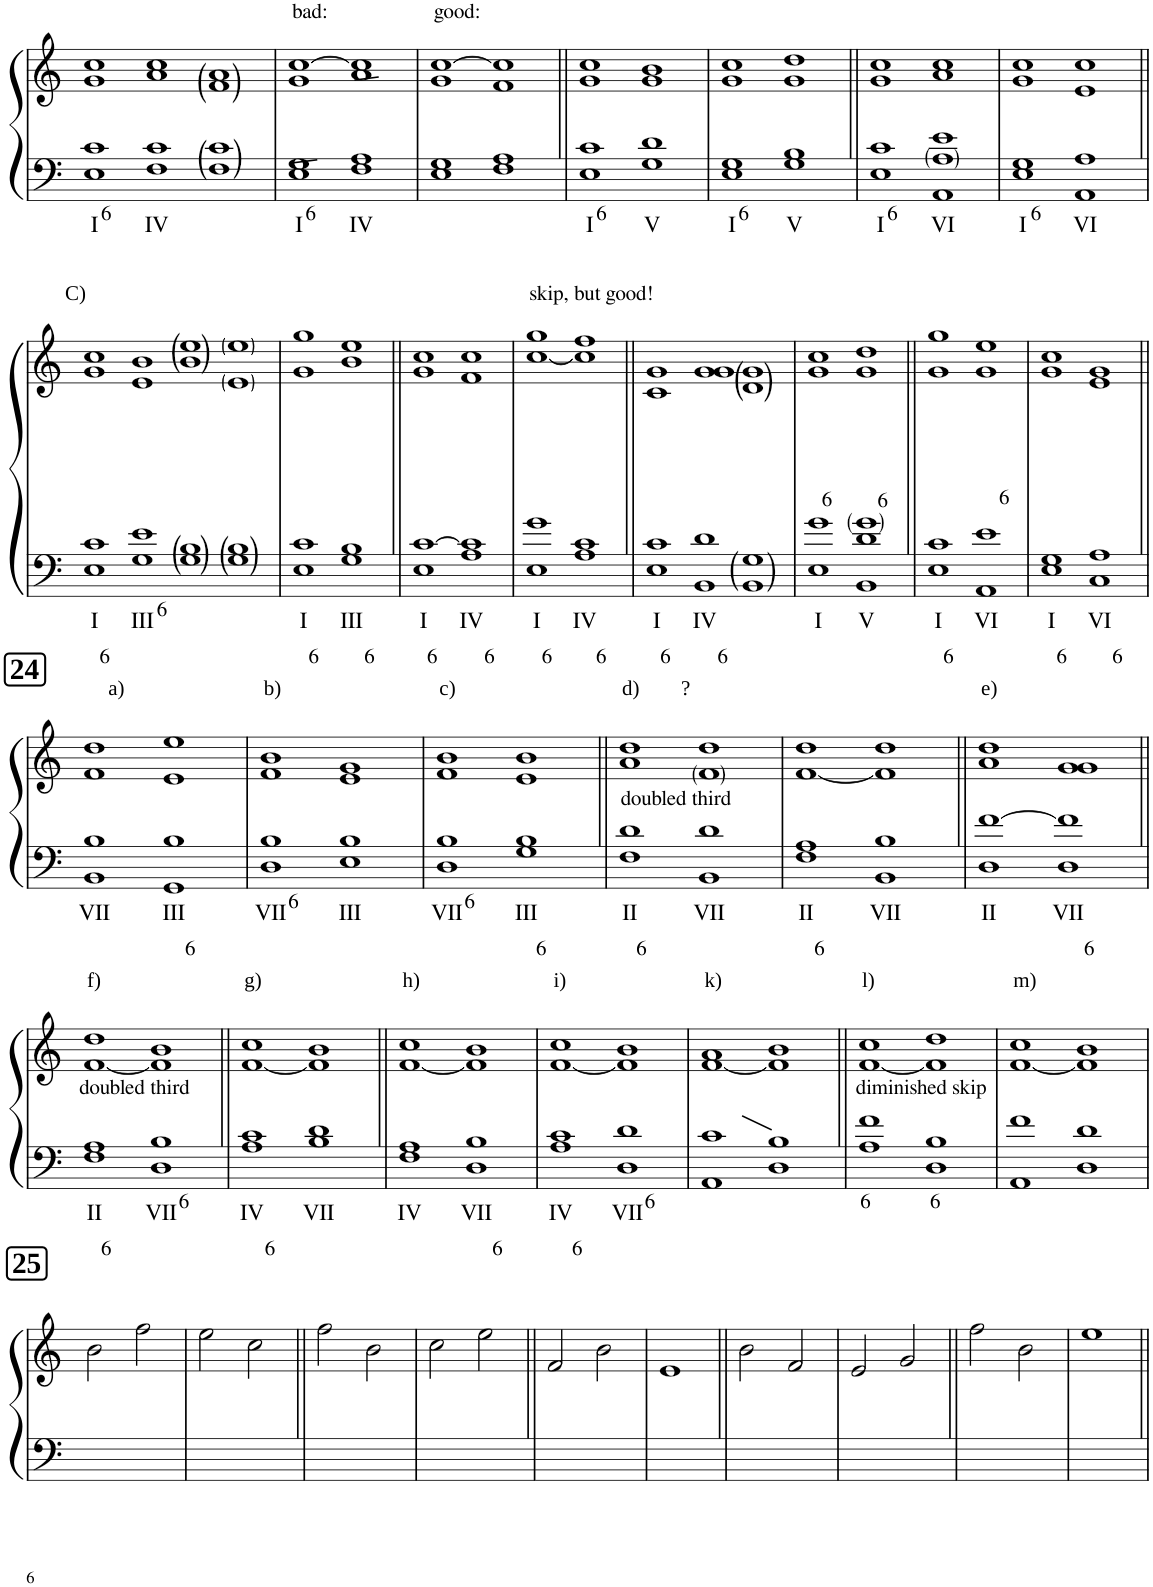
**kern	**text	**kern
*part1	*part1	*part1
*staff2	*staff2	*staff1
*I"Piano	*	*
*I'Pno	*	*
!!LO:PB:g=z
*clefF4	*	*clefG2
*k[]	*	*k[]
*M12/4	*	*M12/4
=124	=124	=124
!LO:TX:b:t=6	!	!
!	!LO:LY:b	!
1E 1c	I	1g 1cc
!	!LO:LY:b	!
1F 1c	IV	1a 1cc
1F 1c	.	1f 1a
=125	=125	=125
*M8/4	*	*M8/4
!	!	!LO:TX:a:t=bad&colon;
!LO:TX:b:t=6	!	!
!	!LO:LY:b	!
1E 1G	I	1g [1cc
!	!LO:LY:b	!
1F 1A	IV	1a 1cc]
=126	=126	=126
!	!	!LO:TX:a:t=good&colon;
1E 1G	.	1g [1cc
1F 1A	.	1f 1cc]
=127||	=127||	=127||
!LO:TX:b:t=6	!	!
!	!LO:LY:b	!
1E 1c	I	1g 1cc
!	!LO:LY:b	!
1G 1d	V	1g 1b
=128	=128	=128
!LO:TX:b:t=6	!	!
!	!LO:LY:b	!
1E 1G	I	1g 1cc
!	!LO:LY:b	!
1G 1B	V	1g 1dd
=129||	=129||	=129||
!LO:TX:b:t=6	!	!
!	!LO:LY:b	!
1E 1c	I	1g 1cc
!	!LO:LY:b	!
1AA 1A 1e	VI	1a 1cc
=130	=130	=130
!	!LO:LY:b	!
1E 1G	I	1g 1cc
!LO:TX:b:t=6	!	!
!	!LO:LY:b	!
1AA 1A	VI	1e 1cc
!!LO:LB:g=z
=131||	=131||	=131||
*M16/4	*	*M16/4
!	!	!LO:TX:a:t=C)
!LO:TX:b:t=6	!	!
!	!LO:LY:b	!
1E 1c	I	1g 1cc
!LO:TX:b:t=6	!	!
!	!LO:LY:b	!
1G 1e	III	1e 1b
1G 1B	.	1b 1ee
1G 1B	.	1e 1ee
=132	=132	=132
*M8/4	*	*M8/4
!LO:TX:b:t=6	!	!
!	!LO:LY:b	!
1E 1c	I	1g 1gg
!LO:TX:b:t=6	!	!
!	!LO:LY:b	!
1G 1B	III	1b 1ee
=133||	=133||	=133||
!LO:TX:b:t=6	!	!
!	!LO:LY:b	!
1E [1c	I	1g 1cc
!LO:TX:b:t=6	!	!
!	!LO:LY:b	!
1A 1c]	IV	1f 1cc
=134	=134	=134
!	!	!LO:TX:a:t=skip, but good!
!LO:TX:b:t=6	!	!
!	!LO:LY:b	!
1E 1g	I	[1cc 1gg
!LO:TX:b:t=6	!	!
!	!LO:LY:b	!
1A 1c	IV	1cc] 1ff
=135||	=135||	=135||
*M12/4	*	*M12/4
!LO:TX:b:t=6	!	!
!	!LO:LY:b	!
1E 1c	I	1c 1g
!LO:TX:b:t=6	!	!
!	!LO:LY:b	!
1BB 1d	IV	1g 1g
1BB 1G	.	1d 1g
=136	=136	=136
*M8/4	*	*M8/4
!	!	!LO:TX:b:t=6
!	!LO:LY:b	!
1E 1g	I	1g 1cc
!	!	!LO:TX:b:t=6
!	!LO:LY:b	!
1BB 1d 1g	V	1g 1dd
=137||	=137||	=137||
!LO:TX:b:t=6	!	!
!	!LO:LY:b	!
1E 1c	I	1g 1gg
!	!	!LO:TX:b:t=6
!	!LO:LY:b	!
1AA 1e	VI	1g 1ee
=138	=138	=138
!LO:TX:b:t=6	!	!
!	!LO:LY:b	!
1E 1G	I	1g 1cc
!LO:TX:b:t=6	!	!
!	!LO:LY:b	!
1C 1A	VI	1e 1g
!!LO:LB:g=z
!!LO:REH:place=s1:a:B:cj:fs=14:t=24
=139||	=139||	=139||
!	!	!LO:TX:a:t=a)
!	!LO:LY:b	!
1BB 1B	VII	1f 1dd
!LO:TX:b:t=6	!	!
!	!LO:LY:b	!
1GG 1B	III	1e 1ee
=140	=140	=140
!	!	!LO:TX:a:t=b)
!LO:TX:b:t=6	!	!
!	!LO:LY:b	!
1D 1B	VII	1f 1b
!	!LO:LY:b	!
1E 1B	III	1e 1g
=141	=141	=141
!	!	!LO:TX:a:t=c)
!LO:TX:b:t=6	!	!
!	!LO:LY:b	!
1D 1B	VII	1f 1b
!LO:TX:b:t=6	!	!
!	!LO:LY:b	!
1G 1B	III	1e 1b
=142||	=142||	=142||
!	!	!LO:TX:a:t=d)
!	!	!LO:TX:a:t=?
!	!	!LO:TX:b:t=doubled third
!LO:TX:b:t=6	!	!
!	!LO:LY:b	!
1F 1d	II	1a 1dd
!	!LO:LY:b	!
1BB 1d	VII	1f 1dd
=143	=143	=143
!LO:TX:b:t=6	!	!
!	!LO:LY:b	!
1F 1A	II	[1f 1dd
!	!LO:LY:b	!
1BB 1B	VII	1f] 1dd
=144||	=144||	=144||
!	!	!LO:TX:a:t=e)
!	!LO:LY:b	!
1D [1f	II	1a 1dd
!LO:TX:b:t=6	!	!
!	!LO:LY:b	!
1D 1f]	VII	1g 1g
!!LO:LB:g=z
=145||	=145||	=145||
!	!	!LO:TX:a:t=f)
!	!	!LO:TX:b:t=doubled third
!LO:TX:b:t=6	!	!
!	!LO:LY:b	!
1F 1A	II	[1f 1dd
!LO:TX:b:t=6	!	!
!	!LO:LY:b	!
1D 1B	VII	1f] 1b
=146||	=146||	=146||
!	!	!LO:TX:a:t=g)
!LO:TX:b:t=6	!	!
!	!LO:LY:b	!
1A 1c	IV	[1f 1cc
!	!LO:LY:b	!
1B 1d	VII	1f] 1b
=147||	=147||	=147||
!	!	!LO:TX:a:t=h)
!	!LO:LY:b	!
1F 1A	IV	[1f 1cc
!LO:TX:b:t=6	!	!
!	!LO:LY:b	!
1D 1B	VII	1f] 1b
=148	=148	=148
!	!	!LO:TX:a:t=i)
!LO:TX:b:t=6	!	!
!	!LO:LY:b	!
1A 1c	IV	[1f 1cc
!LO:TX:b:t=6	!	!
!	!LO:LY:b	!
1D 1d	VII	1f] 1b
=149	=149	=149
!	!	!LO:TX:a:t=k)
1AA 1c	.	[1f 1a
1D 1B	.	1f] 1b
=150||	=150||	=150||
!	!	!LO:TX:a:t=l)
!	!	!LO:TX:b:t=diminished skip
!LO:TX:b:t=6	!	!
1A 1f	.	[1f 1cc
!LO:TX:b:t=6	!	!
1D 1B	.	1f] 1dd
=151	=151	=151
!	!	!LO:TX:a:t=m)
1AA 1f	.	[1f 1cc
1D 1d	.	1f] 1b
!!LO:LB:g=z
!!LO:REH:place=s1:a:B:cj:fs=14:t=25
=152	=152	=152
*M4/4	*	*M4/4
1ryy	.	2b\
.	.	2ff\
=153	=153	=153
1ryy	.	2ee\
.	.	2cc\
=154||	=154||	=154||
1ryy	.	2ff\
.	.	2b\
=155	=155	=155
1ryy	.	2cc\
.	.	2ee\
=156||	=156||	=156||
1ryy	.	2f/
.	.	2b\
=157	=157	=157
1ryy	.	1e
=158||	=158||	=158||
1ryy	.	2b\
.	.	2f/
=159	=159	=159
1ryy	.	2e/
.	.	2g/
=160||	=160||	=160||
1ryy	.	2ff\
.	.	2b\
=161	=161	=161
1ryy	.	1ee
=||	=||	=||
*-	*-	*-
